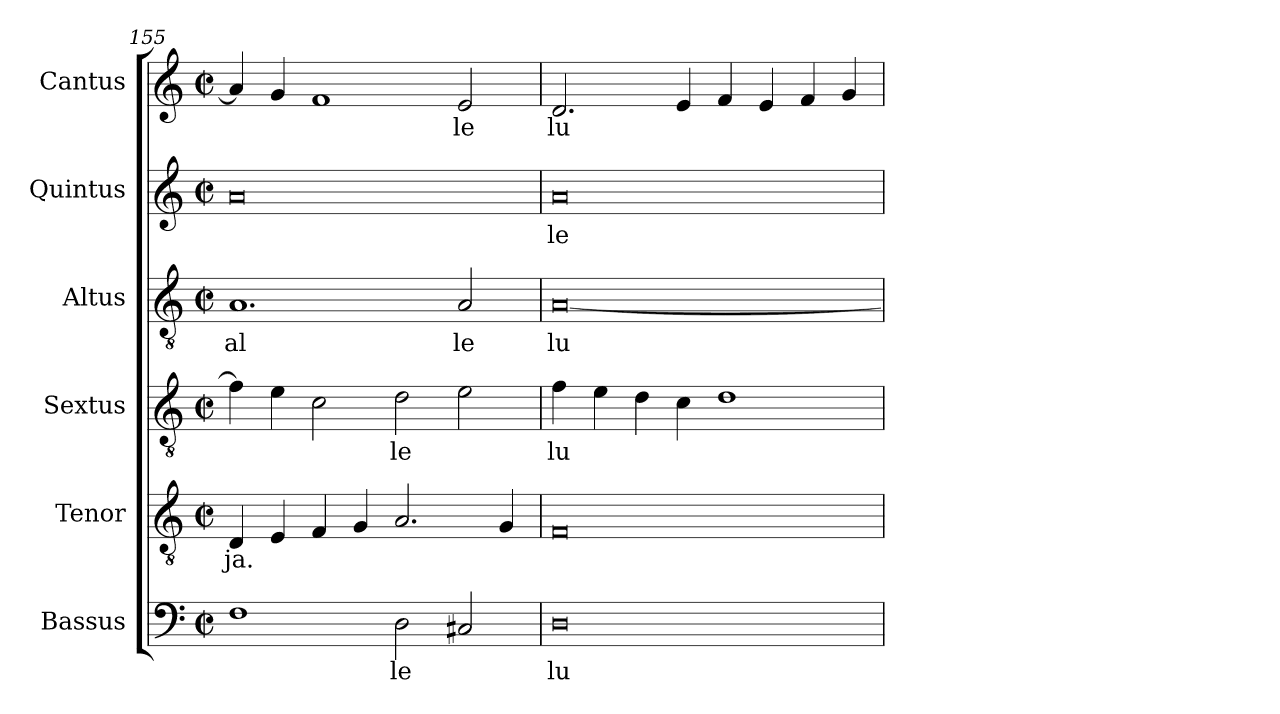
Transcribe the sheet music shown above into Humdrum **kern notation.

**kern	**text	**kern	**text	**kern	**text	**kern	**text	**kern	**text	**kern	**text
*part6	*part6	*part5	*part5	*part4	*part4	*part3	*part3	*part2	*part2	*part1	*part1
*staff6	*staff6	*staff5	*staff5	*staff4	*staff4	*staff3	*staff3	*staff2	*staff2	*staff1	*staff1
*I"Bassus	*	*I"Tenor	*	*I"Sextus	*	*I"Altus	*	*I"Quintus	*	*I"Cantus	*
*clefF4	*	*clefGv2	*	*clefGv2	*	*clefGv2	*	*clefG2	*	*clefG2	*
*M2/2	*	*M2/2	*	*M2/2	*	*M2/2	*	*M2/2	*	*M2/2	*
*met(c|)	*	*met(c|)	*	*met(c|)	*	*met(c|)	*	*met(c|)	*	*met(c|)	*
=155	=155	=155	=155	=155	=155	=155	=155	=155	=155	=155	=155
!	!	!	!LO:LY:b:cj	!	!	!	!LO:LY:b:cj	!	!	!	!
1F	.	4D/	-ja.	4f\]	.	1.A	al	0a	.	4a/]	.
.	.	4E/	.	4e\	.	.	.	.	.	4g/	.
.	.	4F/	.	2c\	.	.	.	.	.	1f	.
.	.	4G/	.	.	.	.	.	.	.	.	.
!	!LO:LY:b:cj	!	!	!	!LO:LY:b:cj	!	!	!	!	!	!
2D\	le	2.A/	.	2d\	le	.	.	.	.	.	.
!	!	!	!	!	!	!	!LO:LY:b:cj	!	!	!	!LO:LY:b:cj
2C#X/	.	.	.	2e\	.	2A/	le	.	.	2e/	le
.	.	4G/	.	.	.	.	.	.	.	.	.
=156	=156	=156	=156	=156	=156	=156	=156	=156	=156	=156	=156
!	!LO:LY:b:cj	!	!	!	!LO:LY:b:cj	!	!LO:LY:b:cj	!	!LO:LY:b:cj	!	!LO:LY:b:cj
0D	lu	0F	.	4f\	lu	[<0A	lu	0a	le	2.d/	lu
.	.	.	.	4e\	.	.	.	.	.	.	.
.	.	.	.	4d\	.	.	.	.	.	.	.
.	.	.	.	4c\	.	.	.	.	.	4e/	.
.	.	.	.	1d	.	.	.	.	.	4f/	.
.	.	.	.	.	.	.	.	.	.	4e/	.
.	.	.	.	.	.	.	.	.	.	4f/	.
.	.	.	.	.	.	.	.	.	.	4g/	.
=	=	=	=	=	=	=	=	=	=	=	=
*-	*-	*-	*-	*-	*-	*-	*-	*-	*-	*-	*-
